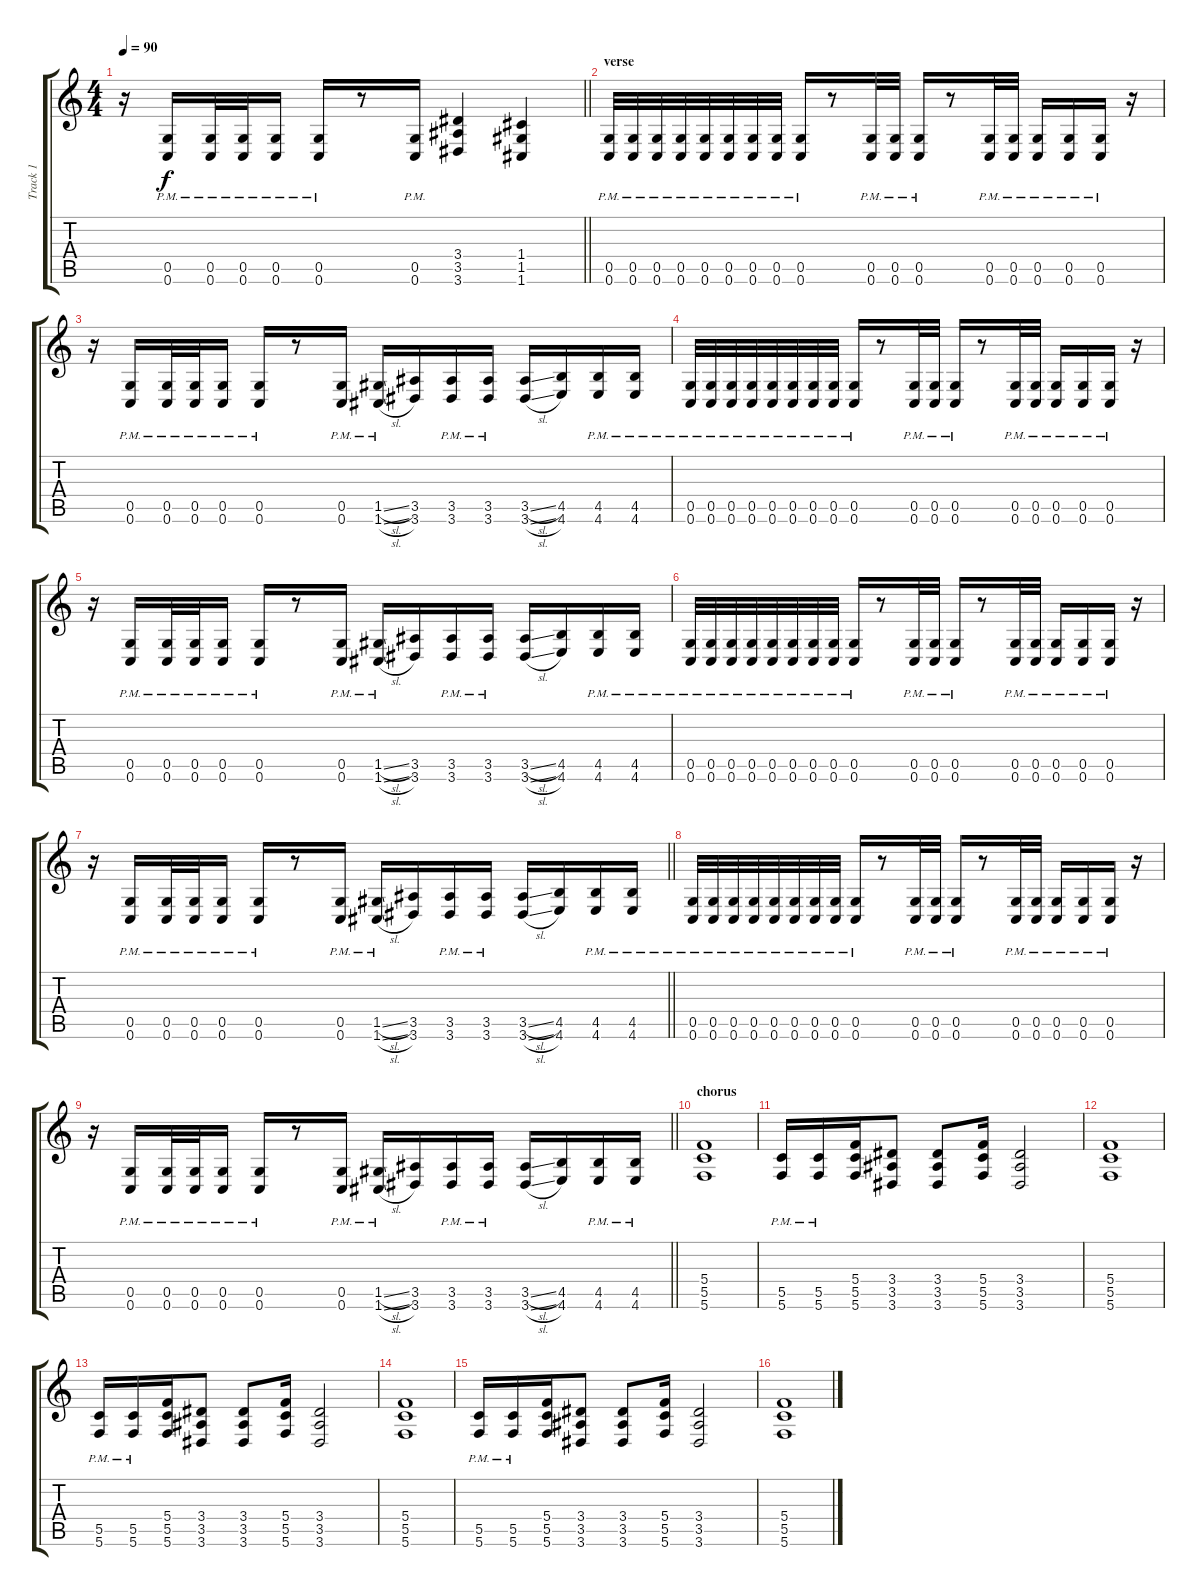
\track ("Track 1" "Track 1") {instrument distortionguitar}
\staff {score tabs}
\tuning (D4 A3 F3 C3 G2 C2) {hide}
\ts (4 4)
\tempo 90
\clef g2
\barLineRight lightlight
\ks c
r.16{dy f} (0.5{pm} 0.6{pm}).16 (0.5{pm} 0.6{pm}).32 (0.5{pm} 0.6{pm}).32 (0.5{pm} 0.6{pm}).16 (0.5{pm} 0.6{pm}).16 r.8 (0.5{pm} 0.6{pm}).16 (3.4 3.5 3.6).4 (1.4 1.5 1.6).4 |
\section ("" "verse")
(0.5{pm} 0.6{pm}).32 (0.5{pm} 0.6{pm}).32 (0.5{pm} 0.6{pm}).32 (0.5{pm} 0.6{pm}).32 (0.5{pm} 0.6{pm}).32 (0.5{pm} 0.6{pm}).32 (0.5{pm} 0.6{pm}).32 (0.5{pm} 0.6{pm}).32 (0.5{pm} 0.6{pm}).16 r.8 (0.5{pm} 0.6{pm}).32 (0.5{pm} 0.6{pm}).32 (0.5{pm} 0.6{pm}).16 r.8 (0.5{pm} 0.6{pm}).32 (0.5{pm} 0.6{pm}).32 (0.5{pm} 0.6{pm}).16 (0.5{pm} 0.6{pm}).16 (0.5{pm} 0.6{pm}).16 r.16 |
r.16 (0.5{pm} 0.6{pm}).16 (0.5{pm} 0.6{pm}).32 (0.5{pm} 0.6{pm}).32 (0.5{pm} 0.6{pm}).16 (0.5{pm} 0.6{pm}).16 r.8 (0.5{pm} 0.6{pm}).16 (1.5{sl pm} 1.6{sl}).16 (3.5 3.6).16 (3.5{pm} 3.6{pm}).16 (3.5{pm} 3.6{pm}).16 (3.5{sl} 3.6{sl}).16 (4.5 4.6).16 (4.5{pm} 4.6{pm}).16 (4.5{pm} 4.6{pm}).16 |
(0.5{pm} 0.6{pm}).32 (0.5{pm} 0.6{pm}).32 (0.5{pm} 0.6{pm}).32 (0.5{pm} 0.6{pm}).32 (0.5{pm} 0.6{pm}).32 (0.5{pm} 0.6{pm}).32 (0.5{pm} 0.6{pm}).32 (0.5{pm} 0.6{pm}).32 (0.5{pm} 0.6{pm}).16 r.8 (0.5{pm} 0.6{pm}).32 (0.5{pm} 0.6{pm}).32 (0.5{pm} 0.6{pm}).16 r.8 (0.5{pm} 0.6{pm}).32 (0.5{pm} 0.6{pm}).32 (0.5{pm} 0.6{pm}).16 (0.5{pm} 0.6{pm}).16 (0.5{pm} 0.6{pm}).16 r.16 |
r.16 (0.5{pm} 0.6{pm}).16 (0.5{pm} 0.6{pm}).32 (0.5{pm} 0.6{pm}).32 (0.5{pm} 0.6{pm}).16 (0.5{pm} 0.6{pm}).16 r.8 (0.5{pm} 0.6{pm}).16 (1.5{sl pm} 1.6{sl}).16 (3.5 3.6).16 (3.5{pm} 3.6{pm}).16 (3.5{pm} 3.6{pm}).16 (3.5{sl} 3.6{sl}).16 (4.5 4.6).16 (4.5{pm} 4.6{pm}).16 (4.5{pm} 4.6{pm}).16 |
(0.5{pm} 0.6{pm}).32 (0.5{pm} 0.6{pm}).32 (0.5{pm} 0.6{pm}).32 (0.5{pm} 0.6{pm}).32 (0.5{pm} 0.6{pm}).32 (0.5{pm} 0.6{pm}).32 (0.5{pm} 0.6{pm}).32 (0.5{pm} 0.6{pm}).32 (0.5{pm} 0.6{pm}).16 r.8 (0.5{pm} 0.6{pm}).32 (0.5{pm} 0.6{pm}).32 (0.5{pm} 0.6{pm}).16 r.8 (0.5{pm} 0.6{pm}).32 (0.5{pm} 0.6{pm}).32 (0.5{pm} 0.6{pm}).16 (0.5{pm} 0.6{pm}).16 (0.5{pm} 0.6{pm}).16 r.16 |
\barLineRight lightlight
r.16 (0.5{pm} 0.6{pm}).16 (0.5{pm} 0.6{pm}).32 (0.5{pm} 0.6{pm}).32 (0.5{pm} 0.6{pm}).16 (0.5{pm} 0.6{pm}).16 r.8 (0.5{pm} 0.6{pm}).16 (1.5{sl pm} 1.6{sl}).16 (3.5 3.6).16 (3.5{pm} 3.6{pm}).16 (3.5{pm} 3.6{pm}).16 (3.5{sl} 3.6{sl}).16 (4.5 4.6).16 (4.5{pm} 4.6{pm}).16 (4.5{pm} 4.6{pm}).16 |
(0.5{pm} 0.6{pm}).32 (0.5{pm} 0.6{pm}).32 (0.5{pm} 0.6{pm}).32 (0.5{pm} 0.6{pm}).32 (0.5{pm} 0.6{pm}).32 (0.5{pm} 0.6{pm}).32 (0.5{pm} 0.6{pm}).32 (0.5{pm} 0.6{pm}).32 (0.5{pm} 0.6{pm}).16 r.8 (0.5{pm} 0.6{pm}).32 (0.5{pm} 0.6{pm}).32 (0.5{pm} 0.6{pm}).16 r.8 (0.5{pm} 0.6{pm}).32 (0.5{pm} 0.6{pm}).32 (0.5{pm} 0.6{pm}).16 (0.5{pm} 0.6{pm}).16 (0.5{pm} 0.6{pm}).16 r.16 |
\barLineRight lightlight
r.16 (0.5{pm} 0.6{pm}).16 (0.5{pm} 0.6{pm}).32 (0.5{pm} 0.6{pm}).32 (0.5{pm} 0.6{pm}).16 (0.5{pm} 0.6{pm}).16 r.8 (0.5{pm} 0.6{pm}).16 (1.5{sl pm} 1.6{sl}).16 (3.5 3.6).16 (3.5{pm} 3.6{pm}).16 (3.5{pm} 3.6{pm}).16 (3.5{sl} 3.6{sl}).16 (4.5 4.6).16 (4.5{pm} 4.6{pm}).16 (4.5{pm} 4.6{pm}).16 |
\section ("" "chorus")
(5.4 5.5 5.6).1 |
(5.5{pm} 5.6{pm}).16 (5.5{pm} 5.6{pm}).16 (5.4 5.5 5.6).16 (3.4 3.5 3.6).8 (3.4 3.5 3.6).8 (5.4 5.5 5.6).16 (3.4 3.5 3.6).2 |
(5.4 5.5 5.6).1 |
(5.5{pm} 5.6{pm}).16 (5.5{pm} 5.6{pm}).16 (5.4 5.5 5.6).16 (3.4 3.5 3.6).8 (3.4 3.5 3.6).8 (5.4 5.5 5.6).16 (3.4 3.5 3.6).2 |
(5.4 5.5 5.6).1 |
(5.5{pm} 5.6{pm}).16 (5.5{pm} 5.6{pm}).16 (5.4 5.5 5.6).16 (3.4 3.5 3.6).8 (3.4 3.5 3.6).8 (5.4 5.5 5.6).16 (3.4 3.5 3.6).2 |
(5.4 5.5 5.6).1
